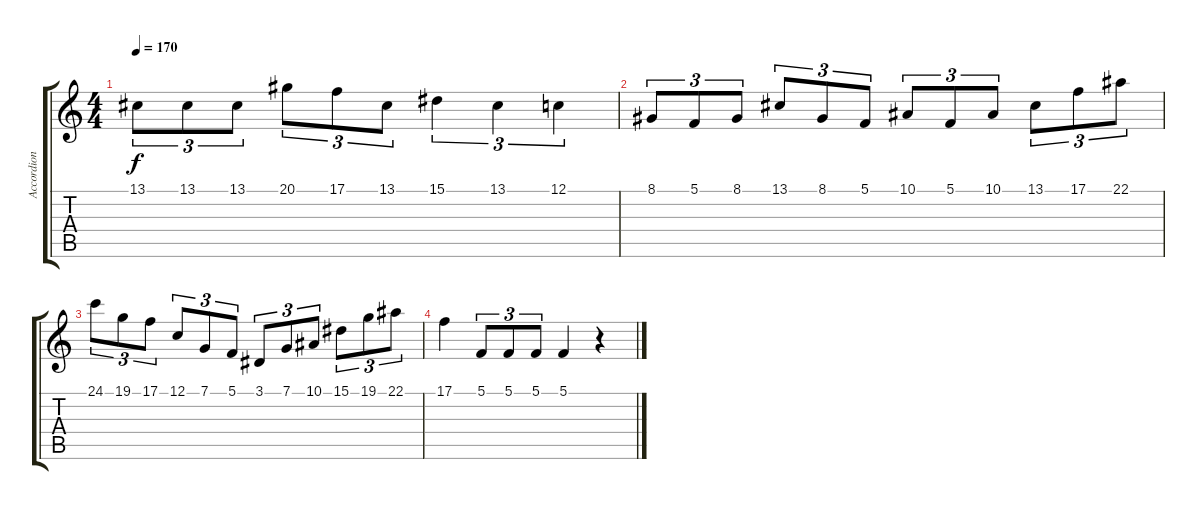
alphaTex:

\track ("Accordion" "Accordion") {instrument accordion}
\staff {score tabs}
\tuning (C4 G3 Eb3 Bb2 F2 C2) {hide}
\ts (4 4)
\tempo 170
\clef g2
\ks c
13.1.8{tu (3 2) dy f} 13.1.8{tu (3 2)} 13.1.8{tu (3 2)} 20.1.8{tu (3 2)} 17.1.8{tu (3 2)} 13.1.8{tu (3 2)} 15.1.4{tu (3 2)} 13.1.4{tu (3 2)} 12.1.4{tu (3 2)} |
8.1.8{tu (3 2)} 5.1.8{tu (3 2)} 8.1.8{tu (3 2)} 13.1.8{tu (3 2)} 8.1.8{tu (3 2)} 5.1.8{tu (3 2)} 10.1.8{tu (3 2)} 5.1.8{tu (3 2)} 10.1.8{tu (3 2)} 13.1.8{tu (3 2)} 17.1.8{tu (3 2)} 22.1.8{tu (3 2)} |
24.1.8{tu (3 2)} 19.1.8{tu (3 2)} 17.1.8{tu (3 2)} 12.1.8{tu (3 2)} 7.1.8{tu (3 2)} 5.1.8{tu (3 2)} 3.1.8{tu (3 2)} 7.1.8{tu (3 2)} 10.1.8{tu (3 2)} 15.1.8{tu (3 2)} 19.1.8{tu (3 2)} 22.1.8{tu (3 2)} |
17.1.4 5.1.8{tu (3 2)} 5.1.8{tu (3 2)} 5.1.8{tu (3 2)} 5.1.4 r.4
